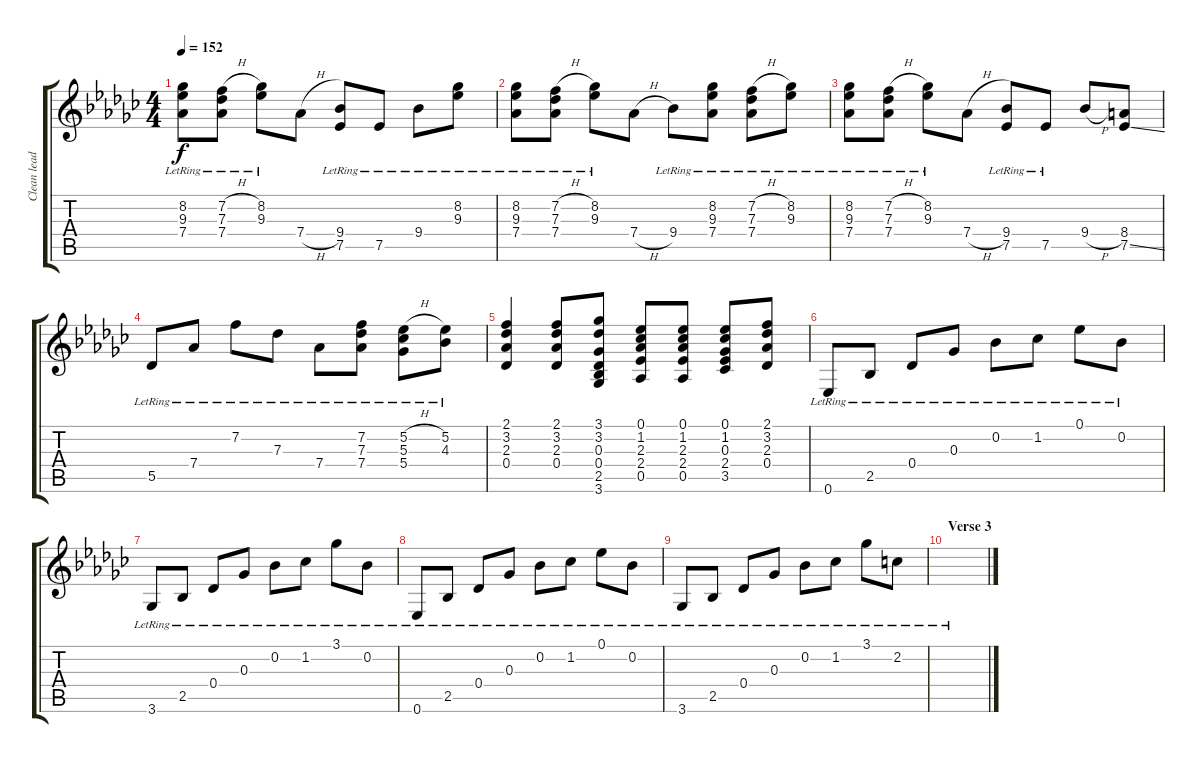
\track ("Clean lead" "Clean lead") {instrument electricguitarclean}
\staff {score tabs}
\tuning (Eb4 Bb3 Gb3 Db3 Ab2 Eb2) {hide}
\ts (4 4)
\tempo 152
\clef g2
\ks gb
(8.2{lr} 9.3{lr} 7.4{lr}).8{dy f} (7.2{h} 7.3{lr} 7.4{lr}).8 (8.2{lr} 9.3{lr}).8 7.4{h}.8 (9.4{lr} 7.5{lr}).8 7.5{lr}.8 9.4{lr}.8 (8.2{lr} 9.3).8 |
(8.2{lr} 9.3{lr} 7.4{lr}).8 (7.2{h} 7.3{lr} 7.4{lr}).8 (8.2{lr} 9.3{lr}).8 7.4{h}.8 9.4{lr}.8 (8.2{lr} 9.3{lr} 7.4{lr}).8 (7.2{h} 7.3{lr} 7.4{lr}).8 (8.2{lr} 9.3{lr}).8 |
(8.2{lr} 9.3{lr} 7.4{lr}).8 (7.2{h} 7.3{lr} 7.4{lr}).8 (8.2{lr} 9.3{lr}).8 7.4{h}.8 (9.4{lr} 7.5{lr}).8 7.5{lr}.8 9.4{h}.8 (8.4 7.5{ss}).8 |
5.5{lr}.8 7.4{lr}.8 7.2{lr}.8 7.3{lr}.8 7.4{lr}.8 (7.2{lr} 7.3{lr} 7.4{lr}).8 (5.2{h} 5.3{lr} 5.4{lr}).8 (5.2{lr} 4.3{lr}).8 |
(2.1 3.2 2.3 0.4).4 (2.1 3.2 2.3 0.4).8 (3.1 3.2 0.3 0.4 2.5 3.6).8 (0.1 1.2 2.3 2.4 0.5).8 (0.1 1.2 2.3 2.4 0.5).8 (0.1 1.2 0.3 2.4 3.5).8 (2.1 3.2 2.3 0.4).8 |
0.6{lr}.8 2.5{lr}.8 0.4{lr}.8 0.3{lr}.8 0.2{lr}.8 1.2{lr}.8 0.1{lr}.8 0.2{lr}.8 |
3.6{lr}.8 2.5{lr}.8 0.4{lr}.8 0.3{lr}.8 0.2{lr}.8 1.2{lr}.8 3.1{lr}.8 0.2{lr}.8 |
0.6{lr}.8 2.5{lr}.8 0.4{lr}.8 0.3{lr}.8 0.2{lr}.8 1.2{lr}.8 0.1{lr}.8 0.2{lr}.8 |
3.6{lr}.8 2.5{lr}.8 0.4{lr}.8 0.3{lr}.8 0.2{lr}.8 1.2{lr}.8 3.1{lr}.8 2.2{lr}.8 |
\section ("" "Verse 3")
